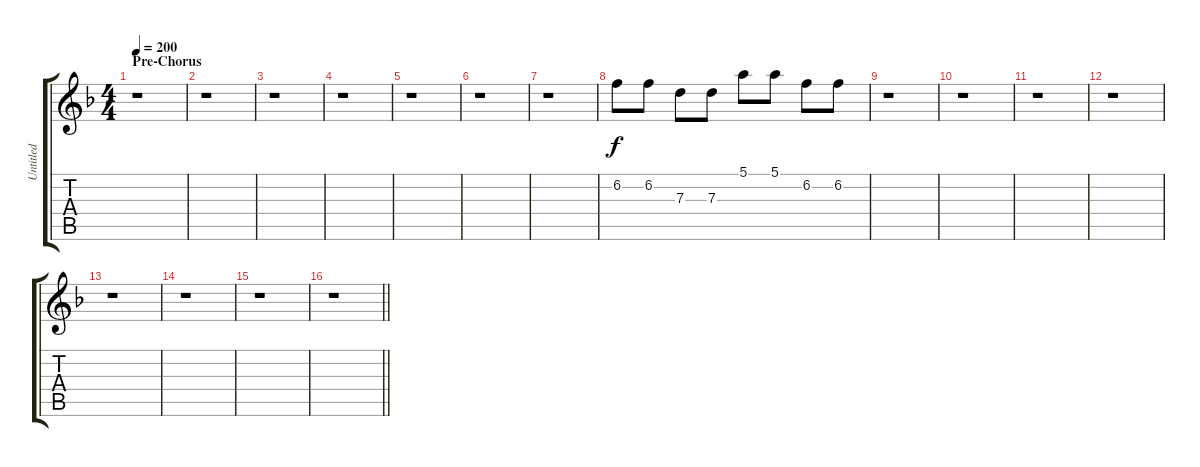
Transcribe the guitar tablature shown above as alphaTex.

\track ("Untitled" "Untitled") {instrument distortionguitar}
\staff {score tabs}
\tuning (E4 B3 G3 D3 A2 D2) {hide}
\ts (4 4)
\section ("" "Pre-Chorus")
\tempo 200
\clef g2
\ks f
r.1{dy f} |
r.1 |
r.1 |
r.1 |
r.1 |
r.1 |
r.1 |
6.2.8 6.2.8 7.3.8 7.3.8 5.1.8 5.1.8 6.2.8 6.2.8 |
r.1 |
r.1 |
r.1 |
r.1 |
r.1 |
r.1 |
r.1 |
\barLineRight lightlight
r.1
